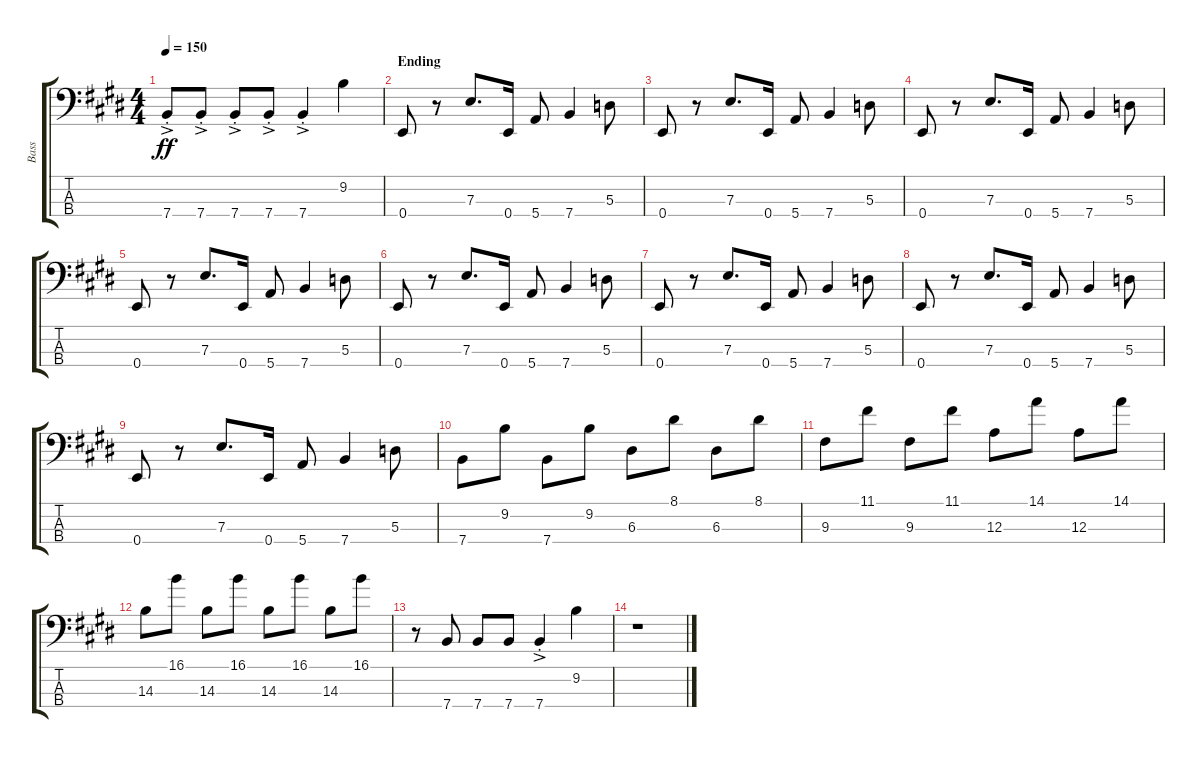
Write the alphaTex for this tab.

\track ("Bass" "Bass") {instrument electricbassfinger}
\staff {score tabs}
\tuning (G2 D2 A1 E1) {hide}
\ts (4 4)
\tempo 150
\clef f4
\ks e
7.4{ac st}.8{dy ff} 7.4{ac st}.8 7.4{ac st}.8 7.4{ac st}.8 7.4{ac st}.4 9.2.4 |
\section ("" "Ending")
0.4.8 r.8 7.3.8{d} 0.4.16 5.4.8 7.4.4 5.3.8 |
0.4.8 r.8 7.3.8{d} 0.4.16 5.4.8 7.4.4 5.3.8 |
0.4.8 r.8 7.3.8{d} 0.4.16 5.4.8 7.4.4 5.3.8 |
0.4.8 r.8 7.3.8{d} 0.4.16 5.4.8 7.4.4 5.3.8 |
0.4.8 r.8 7.3.8{d} 0.4.16 5.4.8 7.4.4 5.3.8 |
0.4.8 r.8 7.3.8{d} 0.4.16 5.4.8 7.4.4 5.3.8 |
0.4.8 r.8 7.3.8{d} 0.4.16 5.4.8 7.4.4 5.3.8 |
0.4.8 r.8 7.3.8{d} 0.4.16 5.4.8 7.4.4 5.3.8 |
7.4.8 9.2.8 7.4.8 9.2.8 6.3.8 8.1.8 6.3.8 8.1.8 |
9.3.8 11.1.8 9.3.8 11.1.8 12.3.8 14.1.8 12.3.8 14.1.8 |
14.3.8 16.1.8 14.3.8 16.1.8 14.3.8 16.1.8 14.3.8 16.1.8 |
r.8 7.4.8 7.4.8 7.4.8 7.4{ac st}.4 9.2.4 |
r.1
